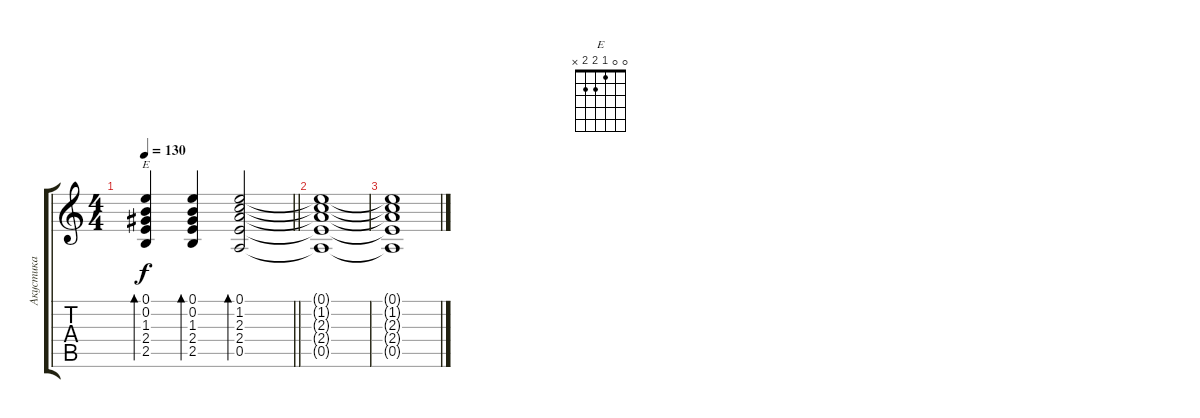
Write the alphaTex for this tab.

\track ("Акустика" "Акустика") {instrument acousticguitarsteel}
\staff {score tabs}
\tuning (E4 B3 G3 D3 A2 E2) {hide}
\chord ("E" 0 0 1 2 2 x)
\ts (4 4)
\tempo 130
\clef g2
\barLineRight lightlight
\ks c
(0.1 0.2 1.3 2.4 2.5).4{bd 120 ch "E" dy f} (0.1 0.2 1.3 2.4 2.5).4{bd 120} (0.1 1.2 2.3 2.4 0.5).2{bd 120} |
(0.1{t} 1.2{t} 2.3{t} 2.4{t} 0.5{t}).1 |
(0.1{t} 1.2{t} 2.3{t} 2.4{t} 0.5{t}).1
